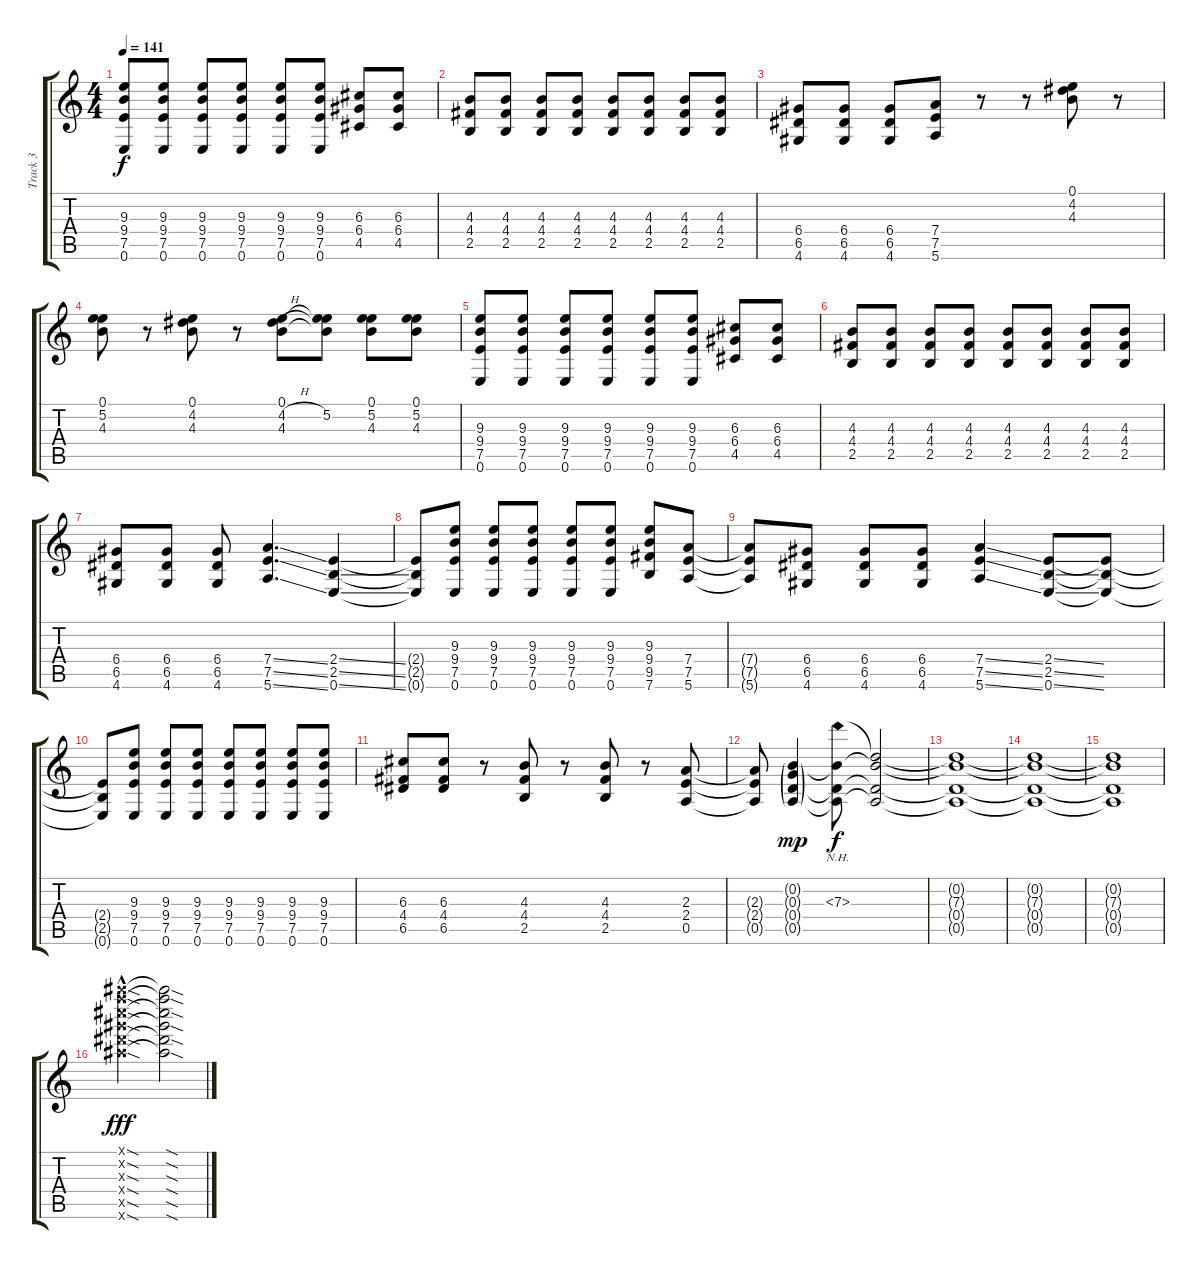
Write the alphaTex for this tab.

\track ("Track 3" "Track 3") {instrument distortionguitar}
\staff {score tabs}
\tuning (E4 B3 G3 D3 A2 E2) {hide}
\ts (4 4)
\tempo 141
\clef g2
\ks c
(9.3 9.4 7.5 0.6).8{dy f} (9.3 9.4 7.5 0.6).8 (9.3 9.4 7.5 0.6).8 (9.3 9.4 7.5 0.6).8 (9.3 9.4 7.5 0.6).8 (9.3 9.4 7.5 0.6).8 (6.3 6.4 4.5).8 (6.3 6.4 4.5).8 |
(4.3 4.4 2.5).8 (4.3 4.4 2.5).8 (4.3 4.4 2.5).8 (4.3 4.4 2.5).8 (4.3 4.4 2.5).8 (4.3 4.4 2.5).8 (4.3 4.4 2.5).8 (4.3 4.4 2.5).8 |
(6.4 6.5 4.6).8 (6.4 6.5 4.6).8 (6.4 6.5 4.6).8 (7.4 7.5 5.6).8 r.8 r.8 (0.1 4.2 4.3).8 r.8 |
(0.1 5.2 4.3).8 r.8 (0.1 4.2 4.3).8 r.8 (0.1 4.2{h} 4.3).8 (0.1{t} 5.2 4.3{t}).8 (0.1 5.2 4.3).8 (0.1 5.2 4.3).8 |
(9.3 9.4 7.5 0.6).8 (9.3 9.4 7.5 0.6).8 (9.3 9.4 7.5 0.6).8 (9.3 9.4 7.5 0.6).8 (9.3 9.4 7.5 0.6).8 (9.3 9.4 7.5 0.6).8 (6.3 6.4 4.5).8 (6.3 6.4 4.5).8 |
(4.3 4.4 2.5).8 (4.3 4.4 2.5).8 (4.3 4.4 2.5).8 (4.3 4.4 2.5).8 (4.3 4.4 2.5).8 (4.3 4.4 2.5).8 (4.3 4.4 2.5).8 (4.3 4.4 2.5).8 |
(6.4 6.5 4.6).8 (6.4 6.5 4.6).8 (6.4 6.5 4.6).8 (7.4{ss} 7.5{ss} 5.6{ss}).4{d} (2.4{ss} 2.5{ss} 0.6{ss}).4 |
(2.4{t} 2.5{t} 0.6{t}).8 (9.3 9.4 7.5 0.6).8 (9.3 9.4 7.5 0.6).8 (9.3 9.4 7.5 0.6).8 (9.3 9.4 7.5 0.6).8 (9.3 9.4 7.5 0.6).8 (9.3 9.4 9.5 7.6).8 (7.4 7.5 5.6).8 |
(7.4{t} 7.5{t} 5.6{t}).8 (6.4 6.5 4.6).8 (6.4 6.5 4.6).8 (6.4 6.5 4.6).8 (7.4{ss} 7.5{ss} 5.6{ss}).4 (2.4{ss} 2.5{ss} 0.6{ss}).8 (2.4{t} 2.5{t} 0.6{t}).8 |
(2.4{t} 2.5{t} 0.6{t}).8 (9.3 9.4 7.5 0.6).8 (9.3 9.4 7.5 0.6).8 (9.3 9.4 7.5 0.6).8 (9.3 9.4 7.5 0.6).8 (9.3 9.4 7.5 0.6).8 (9.3 9.4 7.5 0.6).8 (9.3 9.4 7.5 0.6).8 |
(6.3 4.4 6.5).8{volume 12} (6.3 4.4 6.5).8 r.8 (4.3 4.4 2.5).8 r.8 (4.3 4.4 2.5).8 r.8 (2.3 2.4 0.5).8 |
(2.3{t} 2.4{t} 0.5{t}).8 (0.2{g} 0.3{g} 0.4{g} 0.5{g}).4{dy mp} (0.2{t} 7.3{nh} 0.4{t} 0.5{t}).8{dy f} (0.2{t} 7.3{t} 0.4{t} 0.5{t}).2 |
(0.2{t} 7.3{t} 0.4{t} 0.5{t}).1 |
(0.2{t} 7.3{t} 0.4{t} 0.5{t}).1 |
(0.2{t} 7.3{t} 0.4{t} 0.5{t}).1 |
(30.1{sod hac x} 30.2{sod hac x} 30.3{sod hac x} 30.4{sod hac x} 30.5{sod hac x} 30.6{sod hac x}).2{dy fff volume 16 instrument guitarharmonics} (30.1{sod t} 30.2{sod t} 30.3{sod t} 30.4{sod t} 30.5{sod t} 30.6{sod t}).2
